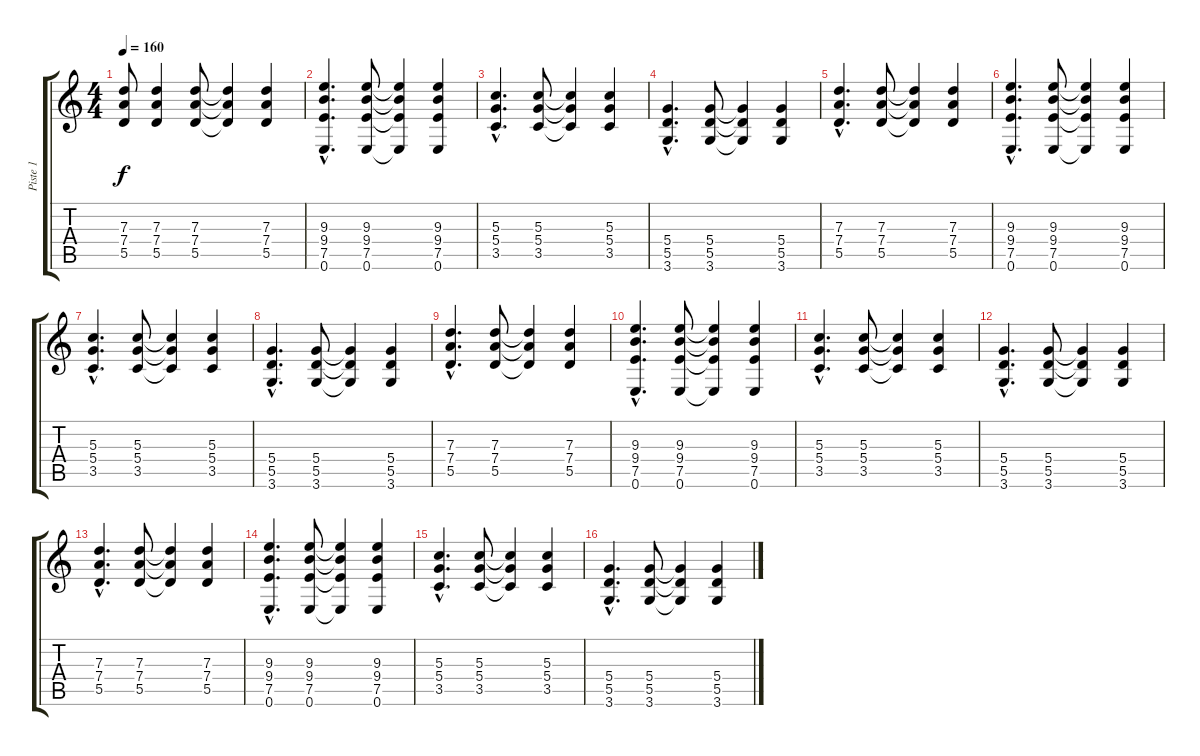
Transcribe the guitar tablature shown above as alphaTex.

\track ("Piste 1" "Piste 1") {instrument distortionguitar}
\staff {score tabs}
\tuning (E4 B3 G3 D3 A2 E2) {hide}
\ts (4 4)
\tempo 160
\clef g2
\ks c
(7.3 7.4 5.5).8{dy f} (7.3 7.4 5.5).4 (7.3 7.4 5.5).8 (7.3{t} 7.4{t} 5.5{t}).4 (7.3 7.4 5.5).4 |
(9.3{hac} 9.4{hac} 7.5{hac} 0.6{hac}).4{d} (9.3 9.4 7.5 0.6).8 (9.3{t} 9.4{t} 7.5{t} 0.6{t}).4 (9.3 9.4 7.5 0.6).4 |
(5.3{hac} 5.4{hac} 3.5{hac}).4{d} (5.3 5.4 3.5).8 (5.3{t} 5.4{t} 3.5{t}).4 (5.3 5.4 3.5).4 |
(5.4{hac} 5.5{hac} 3.6{hac}).4{d} (5.4 5.5 3.6).8 (5.4{t} 5.5{t} 3.6{t}).4 (5.4 5.5 3.6).4 |
(7.3{hac} 7.4{hac} 5.5{hac}).4{d} (7.3 7.4 5.5).8 (7.3{t} 7.4{t} 5.5{t}).4 (7.3 7.4 5.5).4 |
(9.3{hac} 9.4{hac} 7.5{hac} 0.6{hac}).4{d} (9.3 9.4 7.5 0.6).8 (9.3{t} 9.4{t} 7.5{t} 0.6{t}).4 (9.3 9.4 7.5 0.6).4 |
(5.3{hac} 5.4{hac} 3.5{hac}).4{d} (5.3 5.4 3.5).8 (5.3{t} 5.4{t} 3.5{t}).4 (5.3 5.4 3.5).4 |
(5.4{hac} 5.5{hac} 3.6{hac}).4{d} (5.4 5.5 3.6).8 (5.4{t} 5.5{t} 3.6{t}).4 (5.4 5.5 3.6).4 |
(7.3{hac} 7.4{hac} 5.5{hac}).4{d} (7.3 7.4 5.5).8 (7.3{t} 7.4{t} 5.5{t}).4 (7.3 7.4 5.5).4 |
(9.3{hac} 9.4{hac} 7.5{hac} 0.6{hac}).4{d} (9.3 9.4 7.5 0.6).8 (9.3{t} 9.4{t} 7.5{t} 0.6{t}).4 (9.3 9.4 7.5 0.6).4 |
(5.3{hac} 5.4{hac} 3.5{hac}).4{d} (5.3 5.4 3.5).8 (5.3{t} 5.4{t} 3.5{t}).4 (5.3 5.4 3.5).4 |
(5.4{hac} 5.5{hac} 3.6{hac}).4{d} (5.4 5.5 3.6).8 (5.4{t} 5.5{t} 3.6{t}).4 (5.4 5.5 3.6).4 |
(7.3{hac} 7.4{hac} 5.5{hac}).4{d} (7.3 7.4 5.5).8 (7.3{t} 7.4{t} 5.5{t}).4 (7.3 7.4 5.5).4 |
(9.3{hac} 9.4{hac} 7.5{hac} 0.6{hac}).4{d} (9.3 9.4 7.5 0.6).8 (9.3{t} 9.4{t} 7.5{t} 0.6{t}).4 (9.3 9.4 7.5 0.6).4 |
(5.3{hac} 5.4{hac} 3.5{hac}).4{d} (5.3 5.4 3.5).8 (5.3{t} 5.4{t} 3.5{t}).4 (5.3 5.4 3.5).4 |
(5.4{hac} 5.5{hac} 3.6{hac}).4{d} (5.4 5.5 3.6).8 (5.4{t} 5.5{t} 3.6{t}).4 (5.4 5.5 3.6).4
